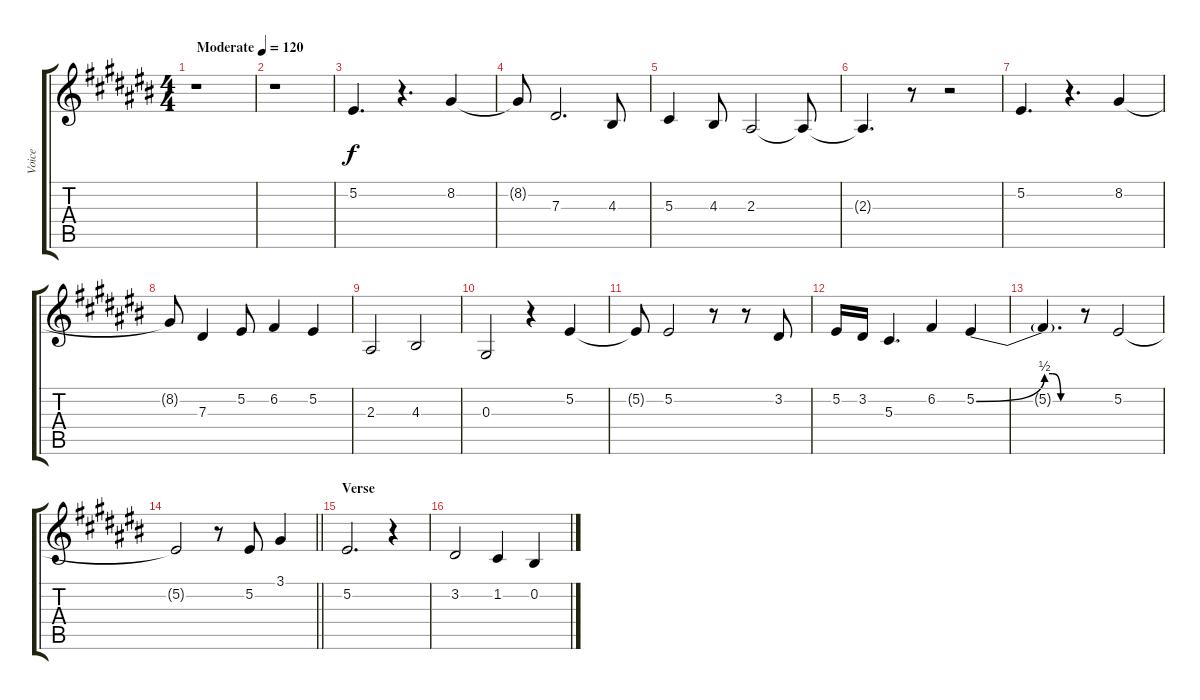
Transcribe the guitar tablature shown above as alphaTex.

\track ("Voice" "Voice") {instrument cello}
\staff {score tabs}
\tuning (F4 C4 Ab3 Eb3 Bb2 Eb2) {hide}
\ts (4 4)
\tempo (120 "Moderate")
\clef g2
\ks c#
r.1{dy f instrument cello} |
r.1 |
5.2.4{d} r.4{d} 8.2.4 |
8.2{t}.8 7.3.2{d} 4.3.8 |
5.3.4 4.3.8 2.3.2 2.3{t}.8 |
2.3{t}.4{d} r.8 r.2 |
5.2.4{d} r.4{d} 8.2.4 |
8.2{t}.8 7.3.4 5.2.8 6.2.4 5.2.4 |
2.3.2 4.3.2 |
0.3.2 r.4 5.2.4 |
5.2{t}.8 5.2.2 r.8 r.8 3.2.8 |
5.2.16 3.2.16 5.3.4{d} 6.2.4 5.2{be (bend 0 0 60 2)}.4 |
5.2{be (custom 0 2 15 2 30 0 60 0) t}.4{d} r.8 5.2.2 |
\barLineRight lightlight
5.2{t}.2 r.8 5.2.8 3.1.4 |
\section ("" "Verse")
5.2.2{d} r.4 |
3.2.2 1.2.4 0.2.4
